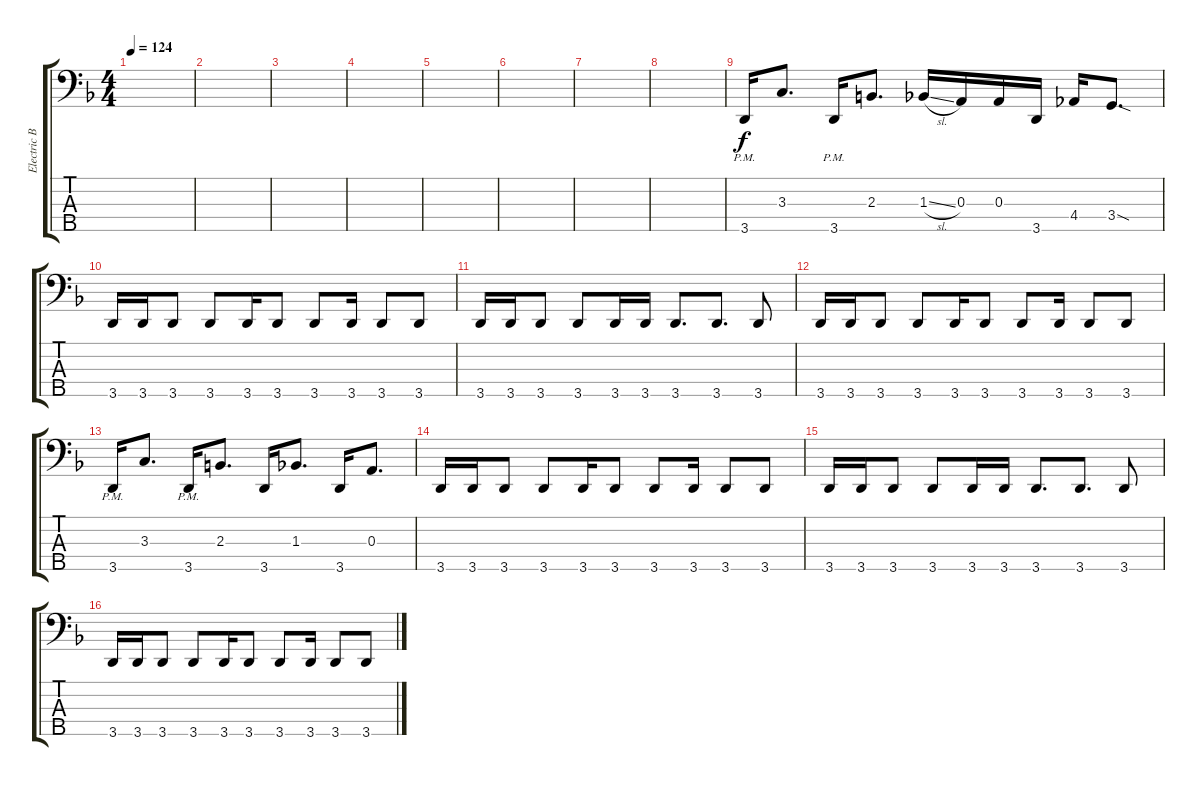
\track ("Electric Bass" "Electric B") {instrument electricbassfinger}
\staff {score tabs}
\tuning (G2 D2 A1 E1 B0) {hide}
\ts (4 4)
\tempo 124
\clef f4
\ks dminor
|
|
|
|
|
|
|
|
3.5{pm}.16 3.3.8{d} 3.5{pm}.16 2.3.8{d} 1.3{sl}.16 0.3.16 0.3.16 3.5.16 4.4.16 3.4{sod}.8{d} |
3.5.16 3.5.16 3.5.8 3.5.8 3.5.16 3.5.8 3.5.8 3.5.16 3.5.8 3.5.8 |
3.5.16 3.5.16 3.5.8 3.5.8 3.5.16 3.5.16 3.5.8{d} 3.5.8{d} 3.5.8 |
3.5.16 3.5.16 3.5.8 3.5.8 3.5.16 3.5.8 3.5.8 3.5.16 3.5.8 3.5.8 |
3.5{pm}.16 3.3.8{d} 3.5{pm}.16 2.3.8{d} 3.5.16 1.3.8{d} 3.5.16 0.3.8{d} |
3.5.16 3.5.16 3.5.8 3.5.8 3.5.16 3.5.8 3.5.8 3.5.16 3.5.8 3.5.8 |
3.5.16 3.5.16 3.5.8 3.5.8 3.5.16 3.5.16 3.5.8{d} 3.5.8{d} 3.5.8 |
3.5.16 3.5.16 3.5.8 3.5.8 3.5.16 3.5.8 3.5.8 3.5.16 3.5.8 3.5.8
